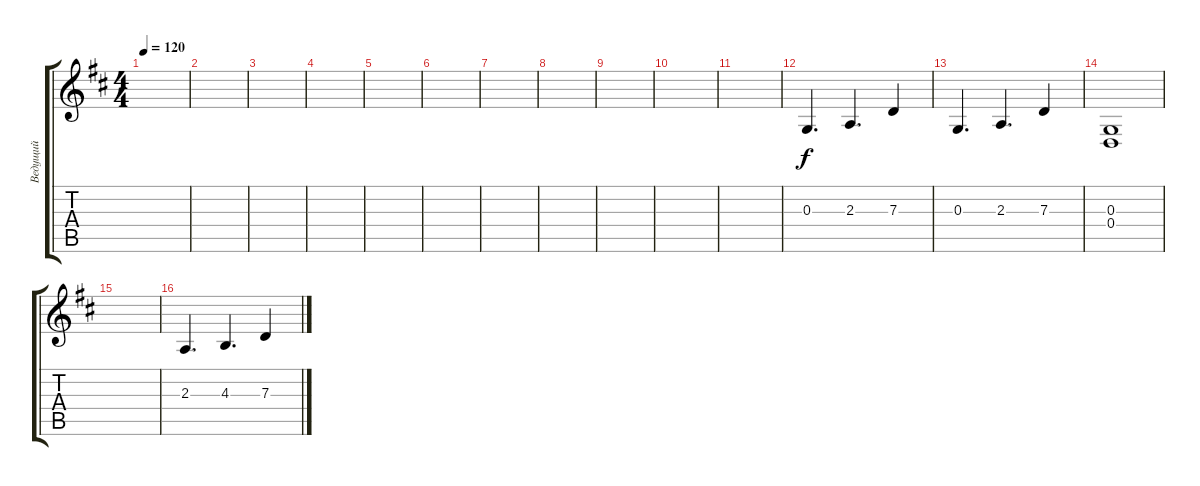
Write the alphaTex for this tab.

\track ("Ведущий" "Ведущий") {instrument vibraphone}
\staff {score tabs}
\tuning (E4 B3 G3 D3 A2 E2) {hide}
\ts (4 4)
\tempo 120
\clef g2
\ks bminor
|
|
|
|
|
|
|
\ks d
|
|
\ks bminor
|
|
0.3.4{d dy f instrument electricgrandpiano} 2.3.4{d} 7.3.4 |
0.3.4{d} 2.3.4{d} 7.3.4 |
(0.3 0.4).1 |
|
2.3.4{d} 4.3.4{d} 7.3.4
